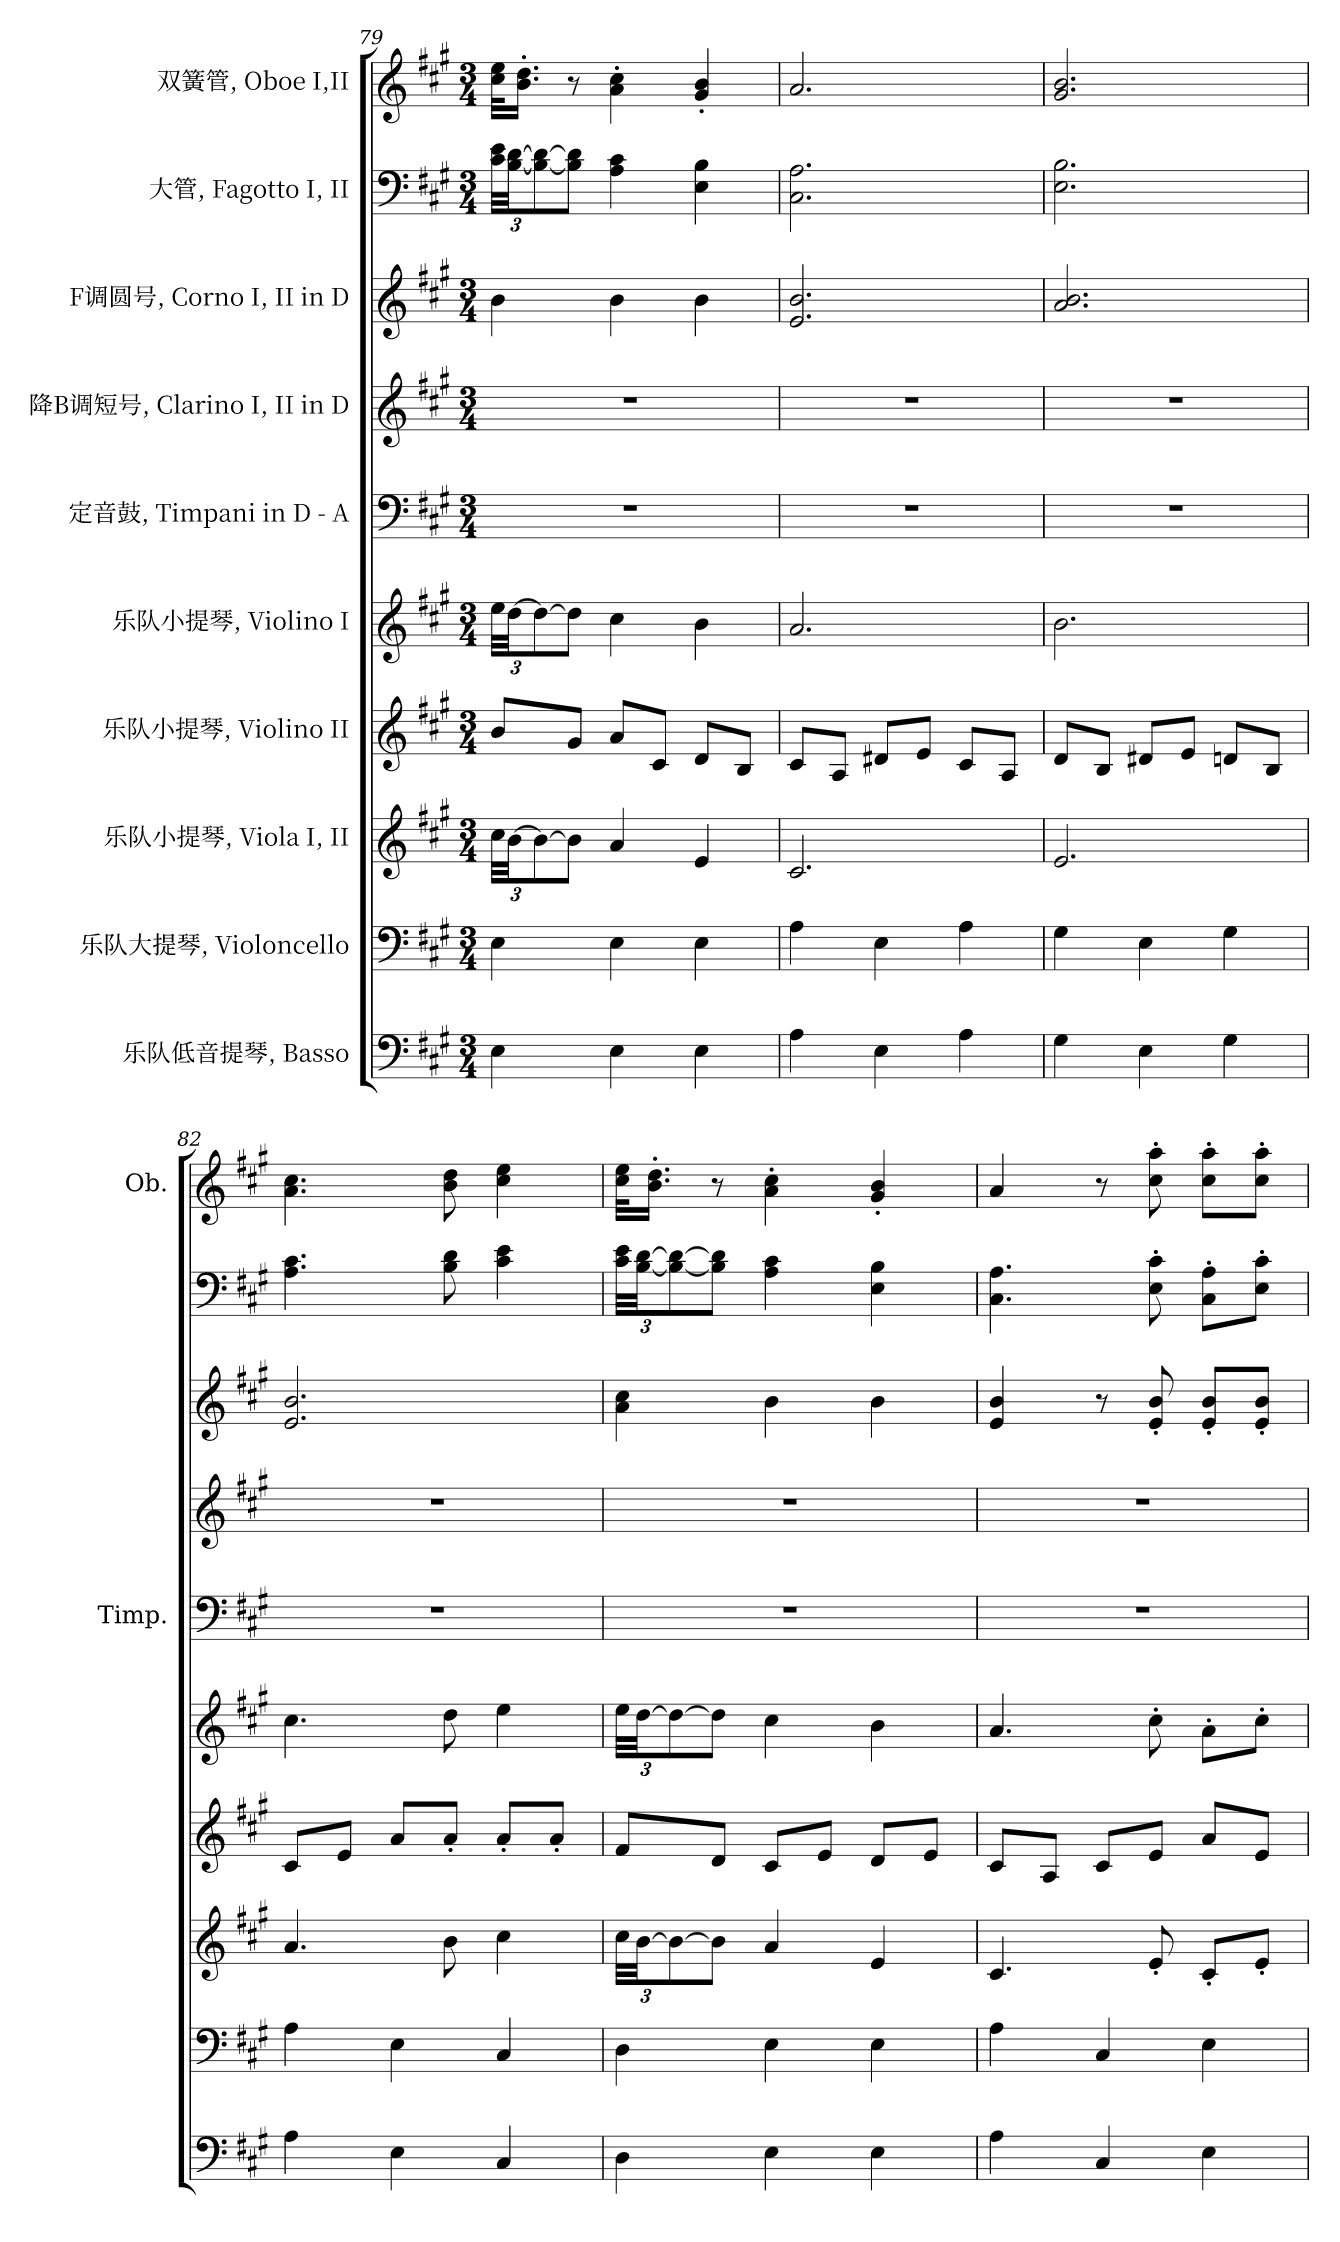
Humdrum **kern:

**kern	**kern	**kern	**kern	**kern	**kern	**kern	**kern	**kern	**kern
*part10	*part9	*part8	*part7	*part6	*part5	*part4	*part3	*part2	*part1
*staff10	*staff9	*staff8	*staff7	*staff6	*staff5	*staff4	*staff3	*staff2	*staff1
*I"乐队低音提琴, Basso	*I"乐队大提琴, Violoncello	*I"乐队小提琴, Viola I, II	*I"乐队小提琴, Violino II	*I"乐队小提琴, Violino I	*I"定音鼓, Timpani in D - A	*I"降B调短号, Clarino I, II in D	*I"F调圆号, Corno I, II in D	*I"大管, Fagotto I, II	*I"双簧管, Oboe I,II
*	*	*	*	*	*I'Timp.	*	*	*	*I'Ob.
*clefF4	*clefF4	*clefG2	*clefG2	*clefG2	*clefF4	*clefG2	*clefG2	*clefF4	*clefG2
*ITrd7c12	*	*	*	*	*	*ITrd1c2	*ITrd4c7	*	*
*k[f#c#g#]	*k[f#c#g#]	*k[f#c#g#]	*k[f#c#g#]	*k[f#c#g#]	*k[f#c#g#]	*k[f#]	*k[f#c#]	*k[f#c#g#]	*k[f#c#g#]
*M3/4	*M3/4	*M3/4	*M3/4	*M3/4	*M3/4	*M3/4	*M3/4	*M3/4	*M3/4
*	*	*Xbrackettup	*	*Xbrackettup	*	*	*	*Xbrackettup	*
=79	=79	=79	=79	=79	=79	=79	=79	=79	=79
4EE\	4E\	48cc#\LLL	8b/L	48ee\LLL	2.r	2.r	4e\	48c#\ 48e\LLL	32cc#\ 32ee\KLL
.	.	[48b\JJ	.	[48dd\JJ	.	.	.	[48B\ [48d\JJ	.
.	.	.	.	.	.	.	.	.	16.b\' 16.dd\'JJ
.	.	12b\_	.	12dd\_	.	.	.	12B\_ 12d\_	.
.	.	8b\J]	8g#/J	8dd\J]	.	.	.	8B\] 8d\]J	8r
4EE\	4E\	4a/	8a/L	4cc#\	.	.	4e\	4A\ 4c#\	4a\' 4cc#\'
.	.	.	8c#/J	.	.	.	.	.	.
4EE\	4E\	4e/	8d/L	4b\	.	.	4e\	4E\ 4B\	4g#/' 4b/'
.	.	.	8B/J	.	.	.	.	.	.
=80	=80	=80	=80	=80	=80	=80	=80	=80	=80
4AA\	4A\	2.c#/	8c#/L	2.a/	2.r	2.r	2.A/ 2.e/	2.C#\ 2.A\	2.a/
.	.	.	8A/J	.	.	.	.	.	.
4EE\	4E\	.	8d#X/L	.	.	.	.	.	.
.	.	.	8e/J	.	.	.	.	.	.
4AA\	4A\	.	8c#/L	.	.	.	.	.	.
.	.	.	8A/J	.	.	.	.	.	.
!!LO:PB:g=z
=81	=81	=81	=81	=81	=81	=81	=81	=81	=81
4GG#\	4G#\	2.e/	8d/L	2.b\	2.r	2.r	2.d/ 2.e/	2.E\ 2.B\	2.g#/ 2.b/
.	.	.	8B/J	.	.	.	.	.	.
4EE\	4E\	.	8d#X/L	.	.	.	.	.	.
.	.	.	8e/J	.	.	.	.	.	.
4GG#\	4G#\	.	8dn/L	.	.	.	.	.	.
.	.	.	8B/J	.	.	.	.	.	.
=82	=82	=82	=82	=82	=82	=82	=82	=82	=82
4AA\	4A\	4.a/	8c#/L	4.cc#\	2.r	2.r	2.A/ 2.e/	4.A\ 4.c#\	4.a\ 4.cc#\
.	.	.	8e/J	.	.	.	.	.	.
4EE\	4E\	.	8a/L	.	.	.	.	.	.
.	.	8b\	8a'/J	8dd\	.	.	.	8B\ 8d\	8b\ 8dd\
4CC#/	4C#/	4cc#\	8a'/L	4ee\	.	.	.	4c#\ 4e\	4cc#\ 4ee\
.	.	.	8a'/J	.	.	.	.	.	.
=83	=83	=83	=83	=83	=83	=83	=83	=83	=83
4DD\	4D\	48cc#\LLL	8f#/L	48ee\LLL	2.r	2.r	4d\ 4f#\	48c#\ 48e\LLL	32cc#\ 32ee\KLL
.	.	[48b\JJ	.	[48dd\JJ	.	.	.	[48B\ [48d\JJ	.
.	.	.	.	.	.	.	.	.	16.b\' 16.dd\'JJ
.	.	12b\_	.	12dd\_	.	.	.	12B\_ 12d\_	.
.	.	8b\J]	8d/J	8dd\J]	.	.	.	8B\] 8d\]J	8r
4EE\	4E\	4a/	8c#/L	4cc#\	.	.	4e\	4A\ 4c#\	4a\' 4cc#\'
.	.	.	8e/J	.	.	.	.	.	.
4EE\	4E\	4e/	8d/L	4b\	.	.	4e\	4E\ 4B\	4g#/' 4b/'
.	.	.	8e/J	.	.	.	.	.	.
=84	=84	=84	=84	=84	=84	=84	=84	=84	=84
4AA\	4A\	4.c#/	8c#/L	4.a/	2.r	2.r	4A/ 4e/	4.C#\ 4.A\	4a/
.	.	.	8A/J	.	.	.	.	.	.
4CC#/	4C#/	.	8c#/L	.	.	.	8r	.	8r
.	.	8e'/	8e/J	8cc#'\	.	.	8A/' 8e/'	8E\' 8c#\'	8cc#\' 8aa\'
4EE\	4E\	8c#'/L	8a/L	8a'\L	.	.	8A/' 8e/'L	8C#\' 8A\'L	8cc#\' 8aa\'L
.	.	8e'/J	8e/J	8cc#'\J	.	.	8A/' 8e/'J	8E\' 8c#\'J	8cc#\' 8aa\'J
=	=	=	=	=	=	=	=	=	=
*-	*-	*-	*-	*-	*-	*-	*-	*-	*-
